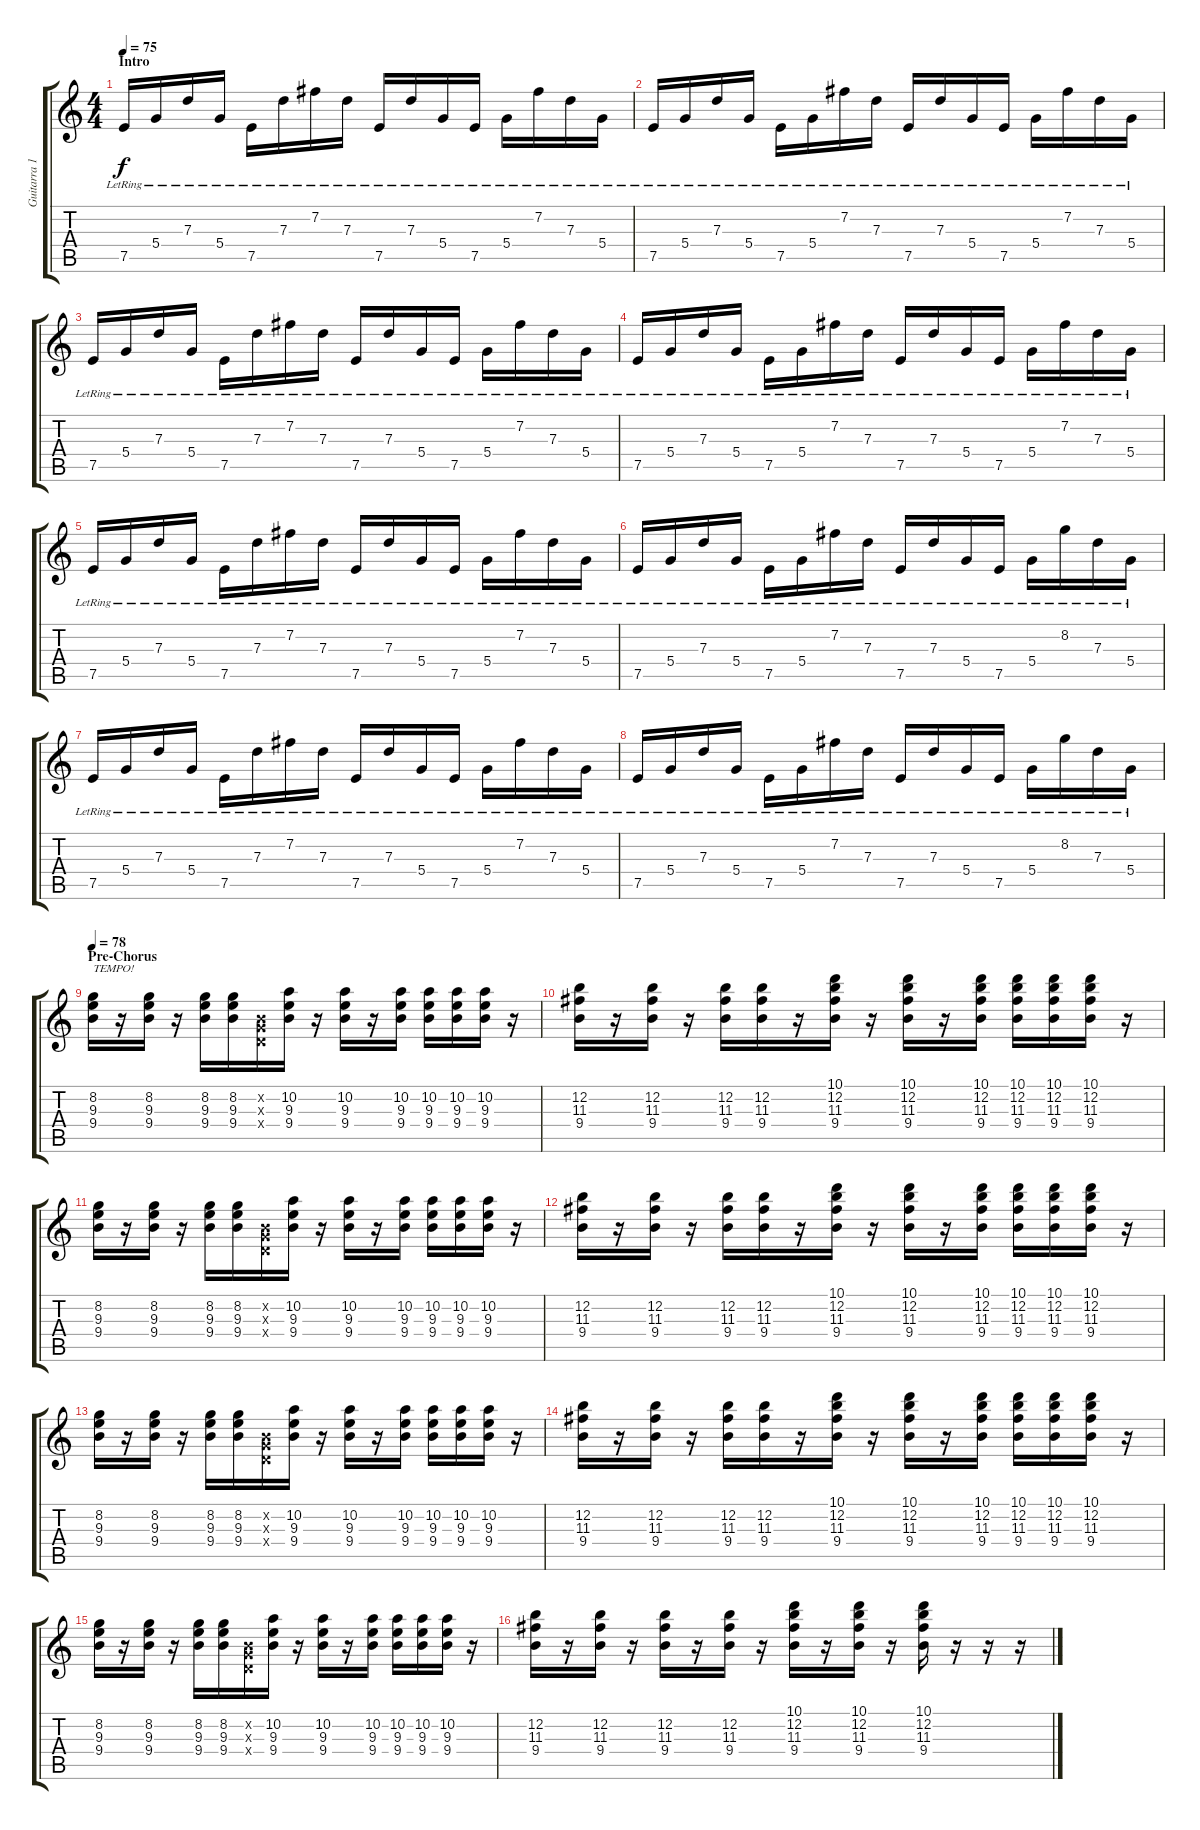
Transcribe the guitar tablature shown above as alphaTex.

\track ("Guitarra 1" "Guitarra 1") {instrument acousticguitarsteel}
\staff {score tabs}
\tuning (E4 B3 G3 D3 A2 E2) {hide}
\ts (4 4)
\section ("" "Intro")
\tempo 75
\clef g2
\ks c
7.5{lr}.16{dy f instrument acousticguitarsteel} 5.4{lr}.16 7.3{lr}.16 5.4{lr}.16 7.5{lr}.16 7.3{lr}.16 7.2{lr}.16 7.3{lr}.16 7.5{lr}.16 7.3{lr}.16 5.4{lr}.16 7.5{lr}.16 5.4{lr}.16 7.2{lr}.16 7.3{lr}.16 5.4{lr}.16 |
7.5{lr}.16 5.4{lr}.16 7.3{lr}.16 5.4{lr}.16 7.5{lr}.16 5.4{lr}.16 7.2{lr}.16 7.3{lr}.16 7.5{lr}.16 7.3{lr}.16 5.4{lr}.16 7.5{lr}.16 5.4{lr}.16 7.2{lr}.16 7.3{lr}.16 5.4{lr}.16 |
7.5{lr}.16 5.4{lr}.16 7.3{lr}.16 5.4{lr}.16 7.5{lr}.16 7.3{lr}.16 7.2{lr}.16 7.3{lr}.16 7.5{lr}.16 7.3{lr}.16 5.4{lr}.16 7.5{lr}.16 5.4{lr}.16 7.2{lr}.16 7.3{lr}.16 5.4{lr}.16 |
7.5{lr}.16 5.4{lr}.16 7.3{lr}.16 5.4{lr}.16 7.5{lr}.16 5.4{lr}.16 7.2{lr}.16 7.3{lr}.16 7.5{lr}.16 7.3{lr}.16 5.4{lr}.16 7.5{lr}.16 5.4{lr}.16 7.2{lr}.16 7.3{lr}.16 5.4{lr}.16 |
7.5{lr}.16 5.4{lr}.16 7.3{lr}.16 5.4{lr}.16 7.5{lr}.16 7.3{lr}.16 7.2{lr}.16 7.3{lr}.16 7.5{lr}.16 7.3{lr}.16 5.4{lr}.16 7.5{lr}.16 5.4{lr}.16 7.2{lr}.16 7.3{lr}.16 5.4{lr}.16 |
7.5{lr}.16 5.4{lr}.16 7.3{lr}.16 5.4{lr}.16 7.5{lr}.16 5.4{lr}.16 7.2{lr}.16 7.3{lr}.16 7.5{lr}.16 7.3{lr}.16 5.4{lr}.16 7.5{lr}.16 5.4{lr}.16 8.2{lr}.16 7.3{lr}.16 5.4{lr}.16 |
7.5{lr}.16 5.4{lr}.16 7.3{lr}.16 5.4{lr}.16 7.5{lr}.16 7.3{lr}.16 7.2{lr}.16 7.3{lr}.16 7.5{lr}.16 7.3{lr}.16 5.4{lr}.16 7.5{lr}.16 5.4{lr}.16 7.2{lr}.16 7.3{lr}.16 5.4{lr}.16 |
7.5{lr}.16 5.4{lr}.16 7.3{lr}.16 5.4{lr}.16 7.5{lr}.16 5.4{lr}.16 7.2{lr}.16 7.3{lr}.16 7.5{lr}.16 7.3{lr}.16 5.4{lr}.16 7.5{lr}.16 5.4{lr}.16 8.2{lr}.16 7.3{lr}.16 5.4{lr}.16 |
\section ("" "Pre-Chorus")
\tempo 78
(8.2 9.3 9.4).16{txt "TEMPO!" volume 11 instrument distortionguitar} r.16 (8.2 9.3 9.4).16 r.16 (8.2 9.3 9.4).16 (8.2 9.3 9.4).16 (0.2{x} 0.3{x} 0.4{x}).16 (10.2 9.3 9.4).16 r.16 (10.2 9.3 9.4).16 r.16 (10.2 9.3 9.4).16 (10.2 9.3 9.4).16 (10.2 9.3 9.4).16 (10.2 9.3 9.4).16 r.16 |
(12.2 11.3 9.4).16 r.16 (12.2 11.3 9.4).16 r.16 (12.2 11.3 9.4).16 (12.2 11.3 9.4).16 r.16 (10.1 12.2 11.3 9.4).16 r.16 (10.1 12.2 11.3 9.4).16 r.16 (10.1 12.2 11.3 9.4).16 (10.1 12.2 11.3 9.4).16 (10.1 12.2 11.3 9.4).16 (10.1 12.2 11.3 9.4).16 r.16 |
(8.2 9.3 9.4).16 r.16 (8.2 9.3 9.4).16 r.16 (8.2 9.3 9.4).16 (8.2 9.3 9.4).16 (0.2{x} 0.3{x} 0.4{x}).16 (10.2 9.3 9.4).16 r.16 (10.2 9.3 9.4).16 r.16 (10.2 9.3 9.4).16 (10.2 9.3 9.4).16 (10.2 9.3 9.4).16 (10.2 9.3 9.4).16 r.16 |
(12.2 11.3 9.4).16 r.16 (12.2 11.3 9.4).16 r.16 (12.2 11.3 9.4).16 (12.2 11.3 9.4).16 r.16 (10.1 12.2 11.3 9.4).16 r.16 (10.1 12.2 11.3 9.4).16 r.16 (10.1 12.2 11.3 9.4).16 (10.1 12.2 11.3 9.4).16 (10.1 12.2 11.3 9.4).16 (10.1 12.2 11.3 9.4).16 r.16 |
(8.2 9.3 9.4).16 r.16 (8.2 9.3 9.4).16 r.16 (8.2 9.3 9.4).16 (8.2 9.3 9.4).16 (0.2{x} 0.3{x} 0.4{x}).16 (10.2 9.3 9.4).16 r.16 (10.2 9.3 9.4).16 r.16 (10.2 9.3 9.4).16 (10.2 9.3 9.4).16 (10.2 9.3 9.4).16 (10.2 9.3 9.4).16 r.16 |
(12.2 11.3 9.4).16 r.16 (12.2 11.3 9.4).16 r.16 (12.2 11.3 9.4).16 (12.2 11.3 9.4).16 r.16 (10.1 12.2 11.3 9.4).16 r.16 (10.1 12.2 11.3 9.4).16 r.16 (10.1 12.2 11.3 9.4).16 (10.1 12.2 11.3 9.4).16 (10.1 12.2 11.3 9.4).16 (10.1 12.2 11.3 9.4).16 r.16 |
(8.2 9.3 9.4).16 r.16 (8.2 9.3 9.4).16 r.16 (8.2 9.3 9.4).16 (8.2 9.3 9.4).16 (0.2{x} 0.3{x} 0.4{x}).16 (10.2 9.3 9.4).16 r.16 (10.2 9.3 9.4).16 r.16 (10.2 9.3 9.4).16 (10.2 9.3 9.4).16 (10.2 9.3 9.4).16 (10.2 9.3 9.4).16 r.16 |
(12.2 11.3 9.4).16 r.16 (12.2 11.3 9.4).16 r.16 (12.2 11.3 9.4).16 r.16 (12.2 11.3 9.4).16 r.16 (10.1 12.2 11.3 9.4).16 r.16 (10.1 12.2 11.3 9.4).16 r.16 (10.1 12.2 11.3 9.4).16 r.16 r.16 r.16
